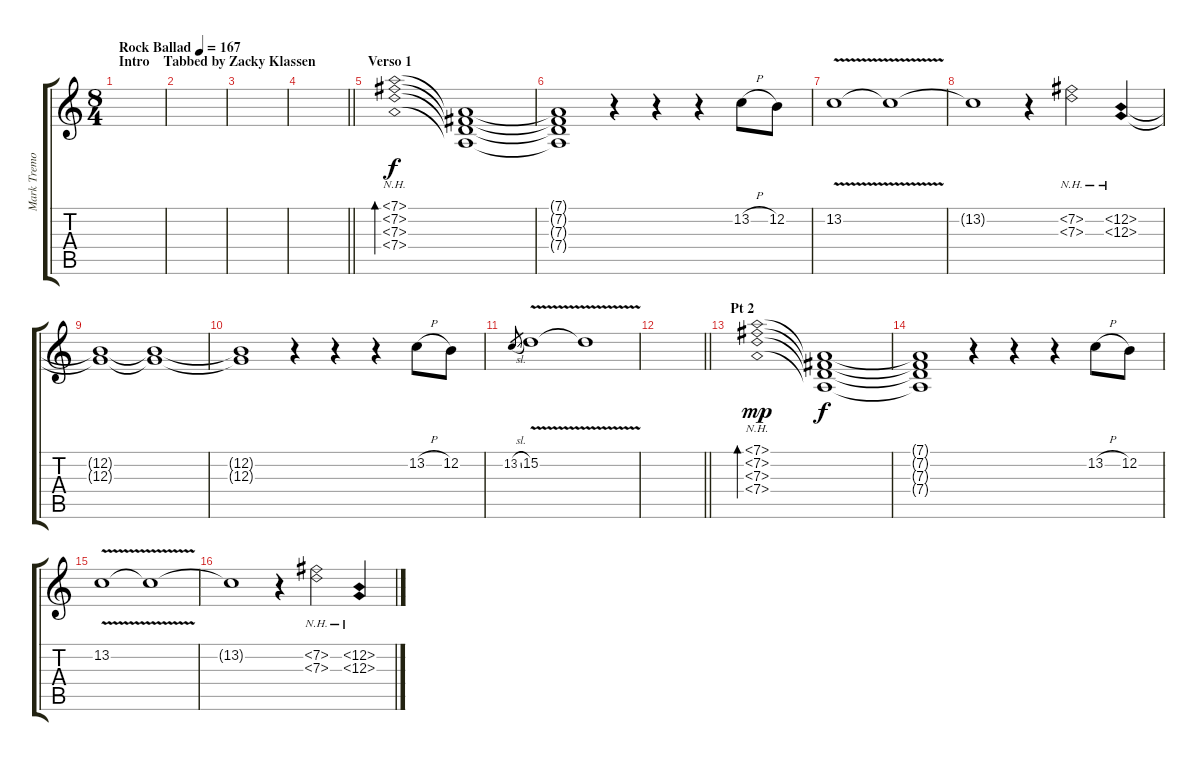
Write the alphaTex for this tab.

\track ("Mark Tremonti [Guitar Delay]" "Mark Tremo") {instrument fx4atmosphere}
\staff {score tabs}
\tuning (D4 B3 G3 D3 G2 D2) {hide}
\ts (8 4)
\section ("" "Intro    Tabbed by Zacky Klassen")
\tempo (167 "Rock Ballad")
\clef g2
\ks c
|
|
|
\barLineRight lightlight
|
\section ("" "Verso 1")
(7.1{nh} 7.2{nh} 7.3{nh} 7.4{nh}).1{bd 240} (7.1{t} 7.2{t} 7.3{t} 7.4{t}).1{dy f volume 3} |
(7.1{t} 7.2{t} 7.3{t} 7.4{t}).1 r.4 r.4 r.4 13.2{h}.8{volume 8} 12.2.8 |
13.2{v}.1 13.2{t}.1{volume 3} |
13.2{t}.1 r.4 (7.2{nh} 7.3{nh}).2{volume 8} (12.2{nh} 12.3{nh}).4 |
(12.2{t} 12.3{t}).1{volume 1} (12.2{t} 12.3{t}).1 |
(12.2{t} 12.3{t}).1 r.4 r.4 r.4 13.2{h}.8{volume 8} 12.2.8 |
13.2{sl}.8{gr} 15.2{v}.1{volume 2} 15.2{t}.1 |
\barLineRight lightlight
|
\section ("" "Pt 2")
(7.1{nh} 7.2{nh} 7.3{nh} 7.4{nh}).1{bd 240 dy mp volume 8} (7.1{t} 7.2{t} 7.3{t} 7.4{t}).1{dy f volume 3} |
(7.1{t} 7.2{t} 7.3{t} 7.4{t}).1 r.4 r.4 r.4 13.2{h}.8{volume 8} 12.2.8 |
13.2{v}.1 13.2{t}.1{volume 3} |
13.2{t}.1 r.4 (7.2{nh} 7.3{nh}).2{volume 8} (12.2{nh} 12.3{nh}).4
